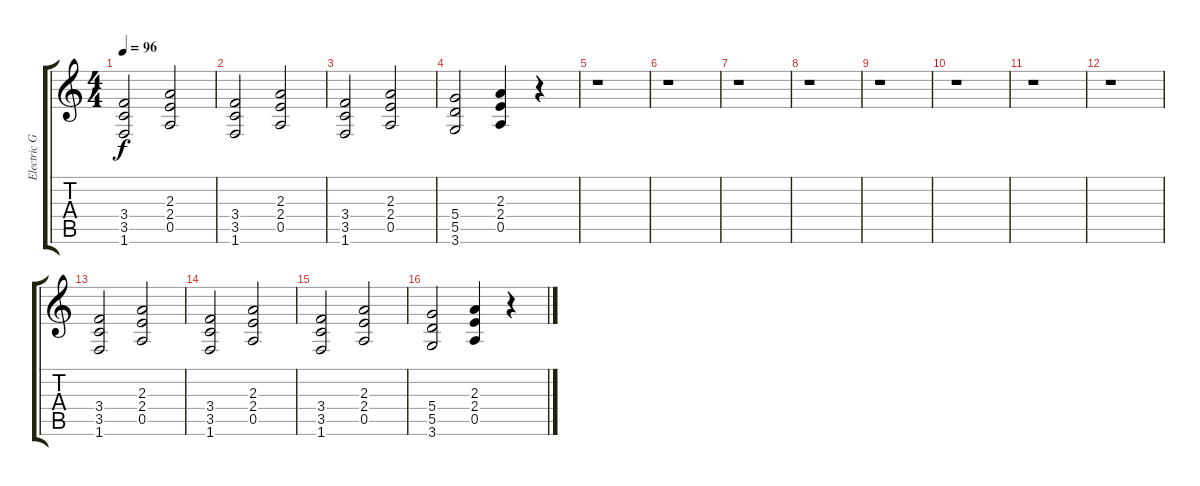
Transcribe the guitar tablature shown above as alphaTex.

\track ("Electric Guitar" "Electric G") {instrument electricguitarclean}
\staff {score tabs}
\tuning (E4 B3 G3 D3 A2 E2) {hide}
\ts (4 4)
\tempo 96
\clef g2
\ks c
(3.4 3.5 1.6).2{dy f instrument overdrivenguitar} (2.3 2.4 0.5).2 |
(3.4 3.5 1.6).2 (2.3 2.4 0.5).2 |
(3.4 3.5 1.6).2 (2.3 2.4 0.5).2 |
(5.4 5.5 3.6).2 (2.3 2.4 0.5).4 r.4 |
r.1 |
r.1 |
r.1 |
r.1 |
r.1 |
r.1 |
r.1 |
r.1 |
(3.4 3.5 1.6).2 (2.3 2.4 0.5).2 |
(3.4 3.5 1.6).2 (2.3 2.4 0.5).2 |
(3.4 3.5 1.6).2 (2.3 2.4 0.5).2 |
(5.4 5.5 3.6).2 (2.3 2.4 0.5).4 r.4
